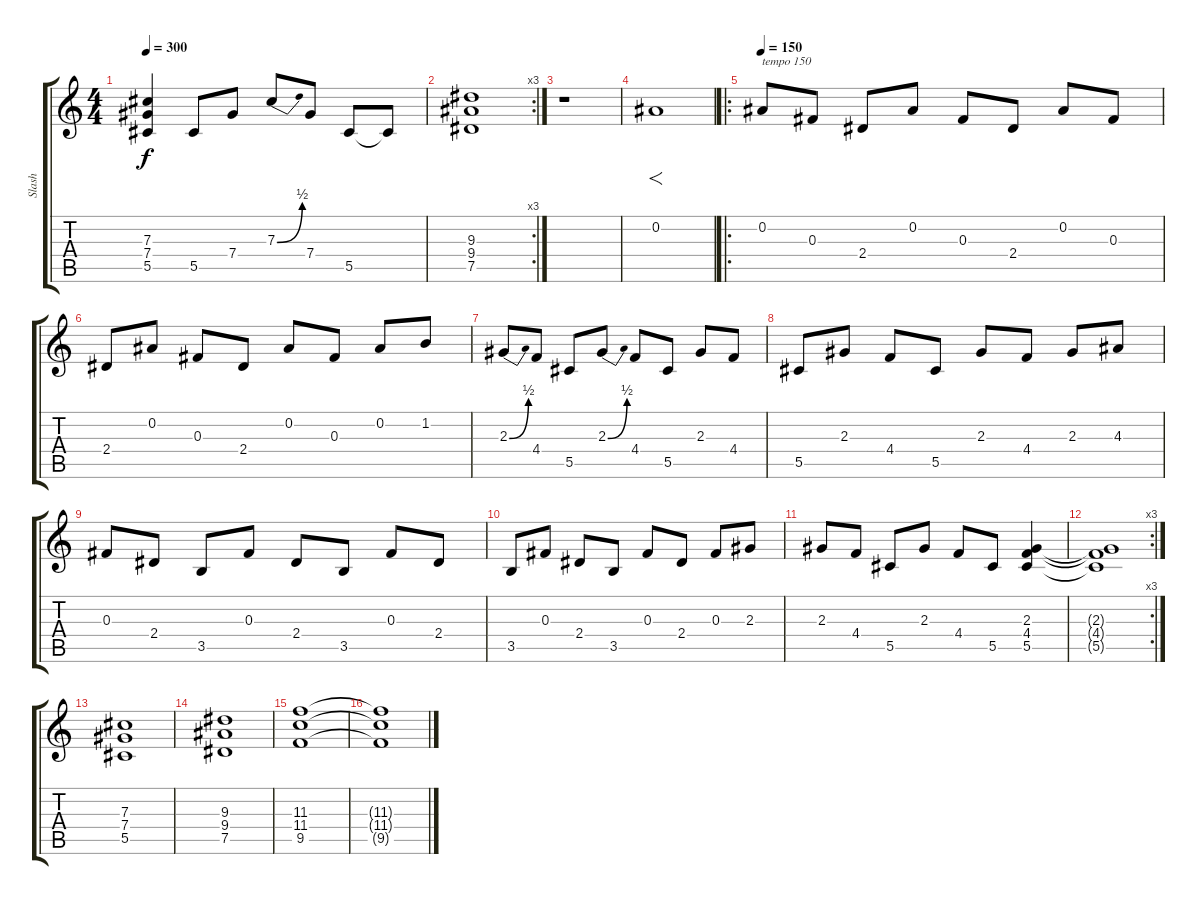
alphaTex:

\track ("Slash" "Slash") {instrument distortionguitar}
\staff {score tabs}
\tuning (Eb4 Bb3 Gb3 Db3 Ab2 Eb2) {hide}
\ts (4 4)
\tempo 300
\clef g2
\ks c
(7.3 7.4 5.5).4{dy f} 5.5.8 7.4.8 7.3{be (bend 0 0 60 2)}.8 7.4.8 5.5.8 5.5{t}.8 |
\rc 3
(9.3 9.4 7.5).1 |
r.1 |
0.2.1{f} |
\ro
\tempo 150
0.2.8{txt "tempo 150"} 0.3.8 2.4.8 0.2.8 0.3.8 2.4.8 0.2.8 0.3.8 |
2.4.8 0.2.8 0.3.8 2.4.8 0.2.8 0.3.8 0.2.8 1.2.8 |
2.3{be (bend 0 0 60 2)}.8 4.4.8 5.5.8 2.3{be (bend 0 0 60 2)}.8 4.4.8 5.5.8 2.3.8 4.4.8 |
5.5.8 2.3.8 4.4.8 5.5.8 2.3.8 4.4.8 2.3.8 4.3.8 |
0.3.8 2.4.8 3.5.8 0.3.8 2.4.8 3.5.8 0.3.8 2.4.8 |
3.5.8 0.3.8 2.4.8 3.5.8 0.3.8 2.4.8 0.3.8 2.3.8 |
2.3.8 4.4.8 5.5.8 2.3.8 4.4.8 5.5.8 (2.3 4.4 5.5).4 |
\rc 3
(2.3{t} 4.4{t} 5.5{t}).1 |
(7.3 7.4 5.5).1 |
(9.3 9.4 7.5).1 |
(11.3 11.4 9.5).1 |
(11.3{t} 11.4{t} 9.5{t}).1
